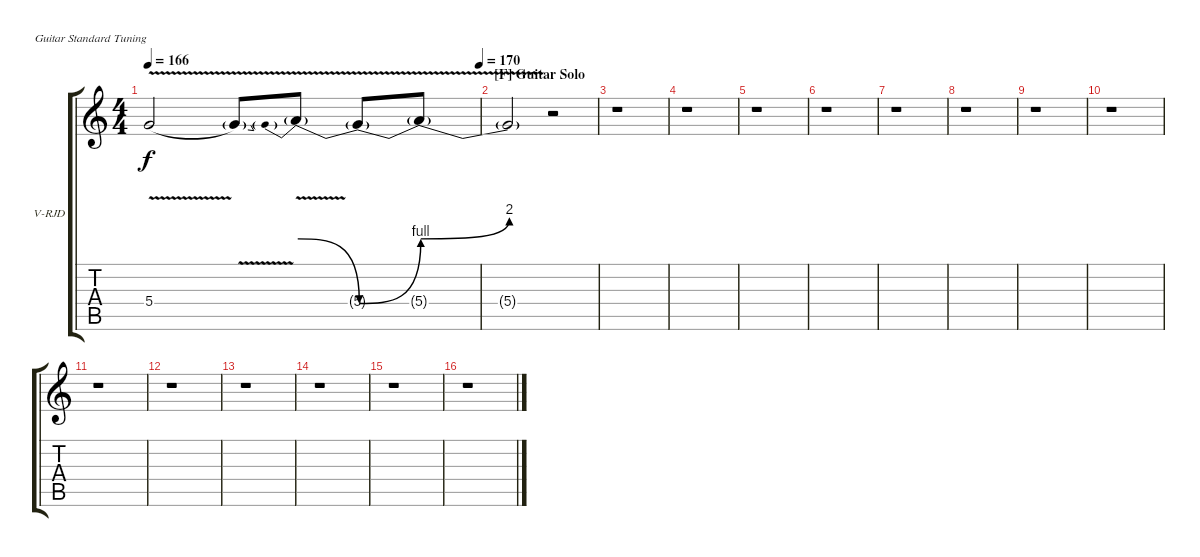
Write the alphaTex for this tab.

\bracketExtendMode groupsimilarinstruments
\firstSystemTrackNameOrientation horizontal
\otherSystemsTrackNameOrientation horizontal
\track ("Ronnie James Dio" "V-RJD") {instrument electricguitarclean}
\staff {score tabs}
\tuning (E4 B3 G3 D3 A2 E2)
\ts (4 4)
\tempo 166
\tempo (170 1)
\clef g2
\ks c
5.4{be (hold 0 0 60 0) v t}.2{lyrics (0 "") lyrics (1 "") lyrics (2 "") lyrics (3 "") lyrics (4 "") dy f} 5.4{v t}.8{lyrics (0 "") lyrics (1 "") lyrics (2 "") lyrics (3 "") lyrics (4 "")} 5.4{be (prebendrelease 0 4 8.4 0) v t}.8{lyrics (0 "") lyrics (1 "") lyrics (2 "") lyrics (3 "") lyrics (4 "")} 5.4{be (bend 0 0 8.4 4) v t}.8{lyrics (0 "") lyrics (1 "") lyrics (2 "") lyrics (3 "") lyrics (4 "")} 5.4{be (bend 0 4 15 8) v t}.8{lyrics (0 "") lyrics (1 "") lyrics (2 "") lyrics (3 "") lyrics (4 "")} |
\section ("F" "Guitar Solo")
5.4{be (hold 0 0 60 0) v t}.2{lyrics (0 "") lyrics (1 "") lyrics (2 "") lyrics (3 "") lyrics (4 "")} r.2 |
r.1 |
r.1 |
r.1 |
r.1 |
r.1 |
r.1 |
r.1 |
r.1 |
r.1 |
r.1 |
r.1 |
r.1 |
r.1 |
r.1
